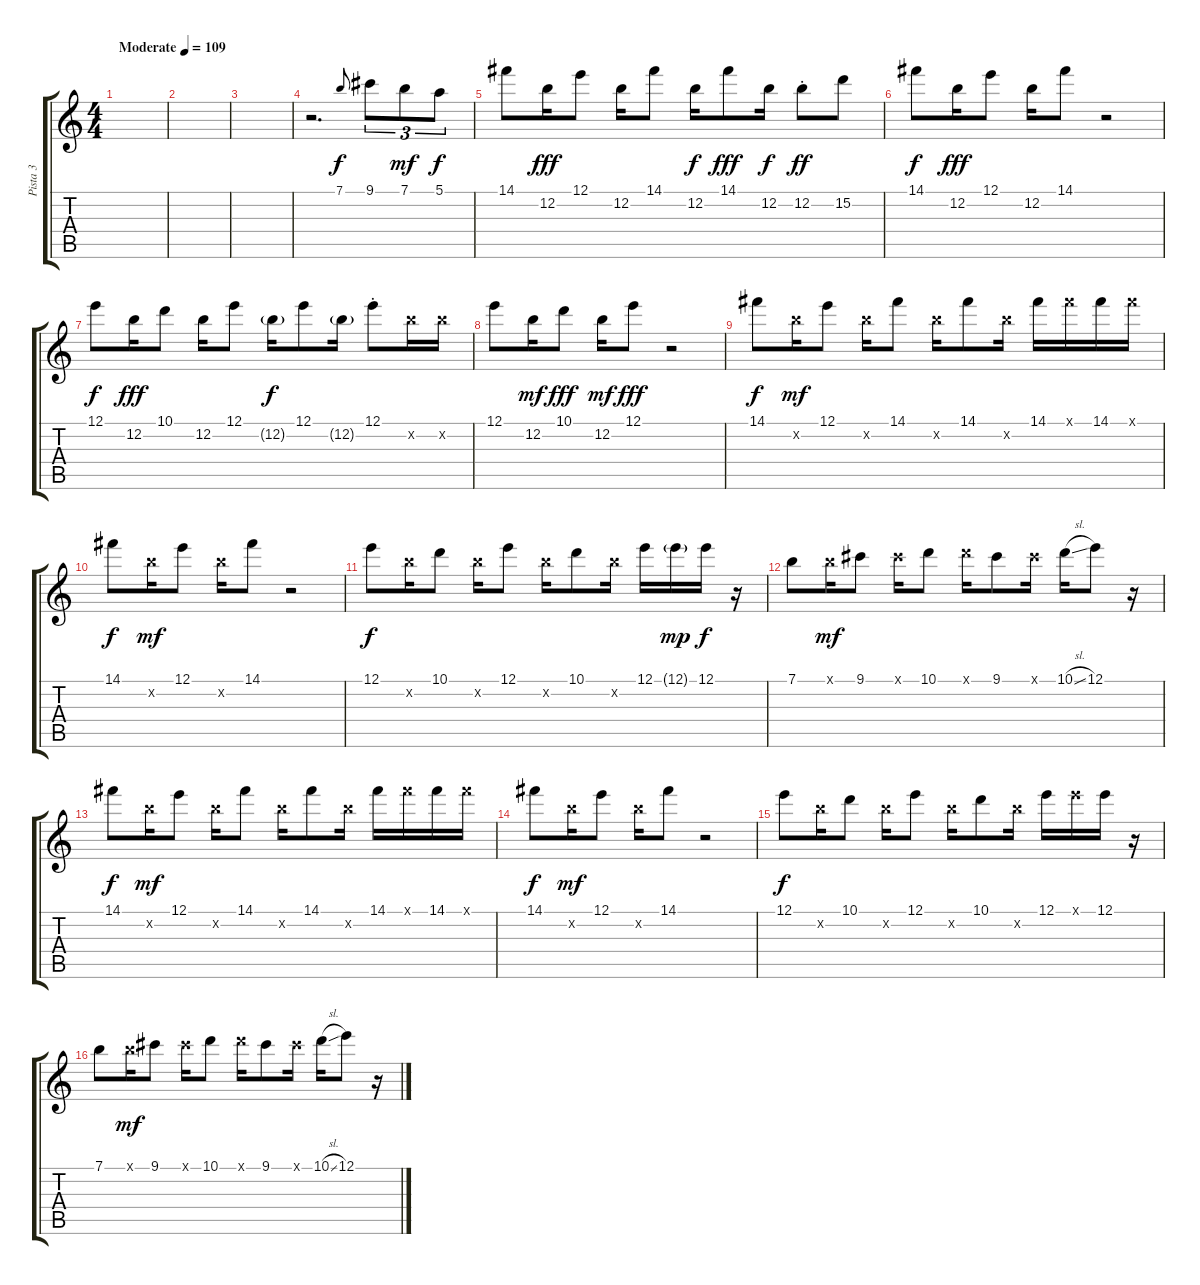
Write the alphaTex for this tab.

\track ("Pista 3" "Pista 3") {instrument acousticguitarsteel}
\staff {score tabs}
\tuning (E4 B3 G3 D3 A2 E2) {hide}
\ts (4 4)
\tempo (109 "Moderate")
\clef g2
\ks c
|
|
|
r.2{d} 7.1.8{gr onbeat} 9.1.8{tu (3 2) volume 12} 7.1.8{tu (3 2) dy mf} 5.1.8{tu (3 2) dy f} |
14.1.8 12.2.16{dy fff} 12.1.8 12.2.16 14.1.8 12.2.16{dy f} 14.1.8{dy fff} 12.2.16{dy f} 12.2{st}.8{dy ff} 15.2.8 |
14.1.8{dy f} 12.2.16{dy fff} 12.1.8 12.2.16 14.1.8 r.2 |
12.1.8{dy f} 12.2.16{dy fff} 10.1.8 12.2.16 12.1.8 12.2{g}.16{dy f} 12.1.8 12.2{g}.16 12.1{st}.8 12.2{x}.16 12.2{x}.16 |
12.1.8 12.2.16{dy mf} 10.1.8{dy fff} 12.2.16{dy mf} 12.1.8{dy fff} r.2 |
14.1.8{dy f} 12.2{x}.16{dy mf} 12.1.8 12.2{x}.16 14.1.8 12.2{x}.16 14.1.8 12.2{x}.16 14.1.16 14.1{x}.16 14.1.16 14.1{x}.16 |
14.1.8{dy f} 12.2{x}.16{dy mf} 12.1.8 12.2{x}.16 14.1.8 r.2 |
12.1.8{dy f} 12.2{x}.16 10.1.8 12.2{x}.16 12.1.8 12.2{x}.16 10.1.8 12.2{x}.16 12.1.16 12.1{g}.16{dy mp} 12.1.16{dy f} r.16 |
7.1.8 7.1{x}.16{dy mf} 9.1.8 9.1{x}.16 10.1.8 10.1{x}.16 9.1.8 9.1{x}.16 10.1{sl}.16 12.1.8 r.16 |
14.1.8{dy f} 12.2{x}.16{dy mf} 12.1.8 12.2{x}.16 14.1.8 12.2{x}.16 14.1.8 12.2{x}.16 14.1.16 14.1{x}.16 14.1.16 14.1{x}.16 |
14.1.8{dy f} 12.2{x}.16{dy mf} 12.1.8 12.2{x}.16 14.1.8 r.2 |
12.1.8{dy f} 12.2{x}.16 10.1.8 12.2{x}.16 12.1.8 12.2{x}.16 10.1.8 12.2{x}.16 12.1.16 12.1{x}.16 12.1.16 r.16 |
7.1.8 7.1{x}.16{dy mf} 9.1.8 9.1{x}.16 10.1.8 10.1{x}.16 9.1.8 9.1{x}.16 10.1{sl}.16 12.1.8 r.16
